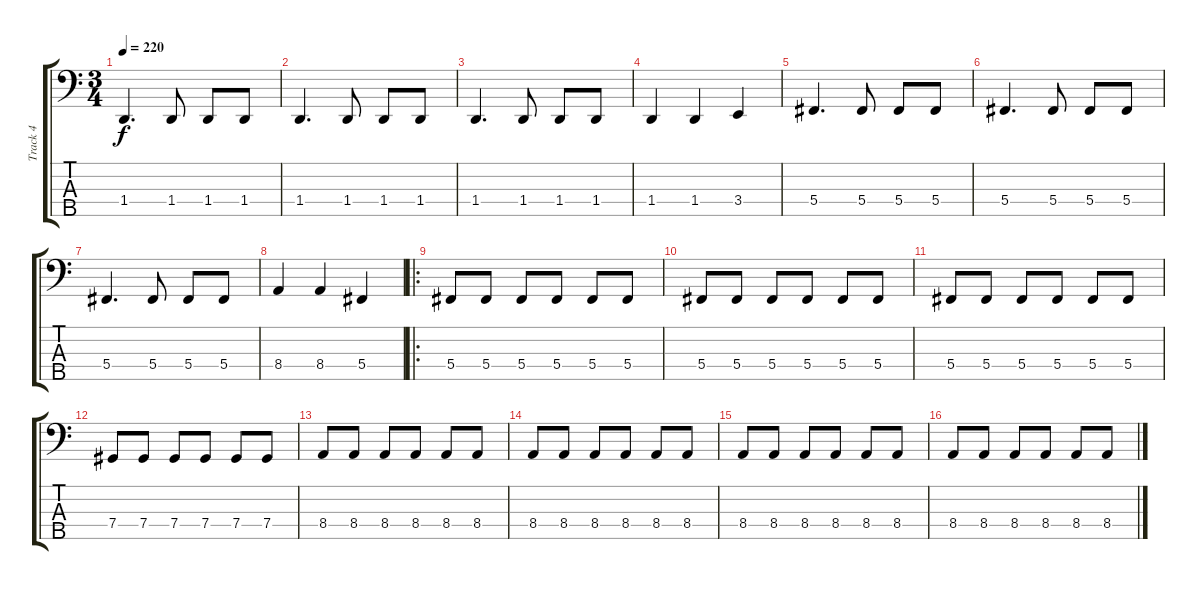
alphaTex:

\track ("Track 4" "Track 4") {instrument electricbassfinger}
\staff {score tabs}
\tuning (E2 B1 Gb1 Db1 Ab0) {hide}
\ts (3 4)
\tempo 220
\clef f4
\ks c
1.4.4{d dy f} 1.4.8 1.4.8 1.4.8 |
1.4.4{d} 1.4.8 1.4.8 1.4.8 |
1.4.4{d} 1.4.8 1.4.8 1.4.8 |
1.4.4 1.4.4 3.4.4 |
5.4.4{d} 5.4.8 5.4.8 5.4.8 |
5.4.4{d} 5.4.8 5.4.8 5.4.8 |
5.4.4{d} 5.4.8 5.4.8 5.4.8 |
8.4.4 8.4.4 5.4.4 |
\ro
5.4.8 5.4.8 5.4.8 5.4.8 5.4.8 5.4.8 |
5.4.8 5.4.8 5.4.8 5.4.8 5.4.8 5.4.8 |
5.4.8 5.4.8 5.4.8 5.4.8 5.4.8 5.4.8 |
7.4.8 7.4.8 7.4.8 7.4.8 7.4.8 7.4.8 |
8.4.8 8.4.8 8.4.8 8.4.8 8.4.8 8.4.8 |
8.4.8 8.4.8 8.4.8 8.4.8 8.4.8 8.4.8 |
8.4.8 8.4.8 8.4.8 8.4.8 8.4.8 8.4.8 |
8.4.8 8.4.8 8.4.8 8.4.8 8.4.8 8.4.8
